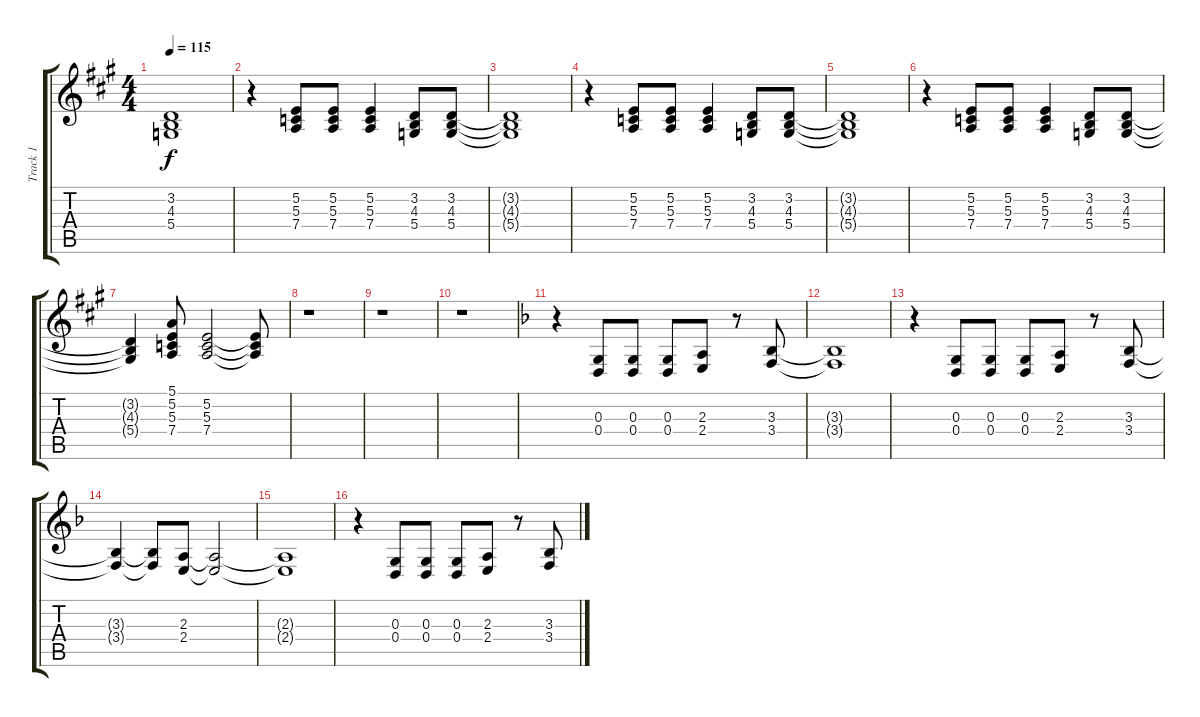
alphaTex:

\track ("Track 1" "Track 1") {instrument brightacousticpiano}
\staff {score tabs}
\tuning (E4 B3 G3 D3 A2 E2) {hide}
\ts (4 4)
\tempo 115
\clef g2
\ks a
(3.2{t} 4.3{t} 5.4{t}).1{dy f} |
r.4 (5.2 5.3 7.4).8 (5.2 5.3 7.4).8 (5.2 5.3 7.4).4 (3.2 4.3 5.4).8 (3.2 4.3 5.4).8 |
(3.2{t} 4.3{t} 5.4{t}).1 |
r.4 (5.2 5.3 7.4).8 (5.2 5.3 7.4).8 (5.2 5.3 7.4).4 (3.2 4.3 5.4).8 (3.2 4.3 5.4).8 |
(3.2{t} 4.3{t} 5.4{t}).1 |
r.4 (5.2 5.3 7.4).8 (5.2 5.3 7.4).8 (5.2 5.3 7.4).4 (3.2 4.3 5.4).8 (3.2 4.3 5.4).8 |
(3.2{t} 4.3{t} 5.4{t}).4 (5.1 5.2 5.3 7.4).8 (5.2 5.3 7.4).2 (5.2{t} 5.3{t} 7.4{t}).8 |
r.1 |
r.1 |
r.1 |
\ks f
r.4 (0.3 0.4).8 (0.3 0.4).8 (0.3 0.4).8 (2.3 2.4).8 r.8 (3.3 3.4).8 |
(3.3{t} 3.4{t}).1 |
r.4 (0.3 0.4).8 (0.3 0.4).8 (0.3 0.4).8 (2.3 2.4).8 r.8 (3.3 3.4).8 |
(3.3{t} 3.4{t}).4 (3.3{t} 3.4{t}).8 (2.3 2.4).8 (2.3{t} 2.4{t}).2 |
(2.3{t} 2.4{t}).1 |
r.4 (0.3 0.4).8 (0.3 0.4).8 (0.3 0.4).8 (2.3 2.4).8 r.8 (3.3 3.4).8
